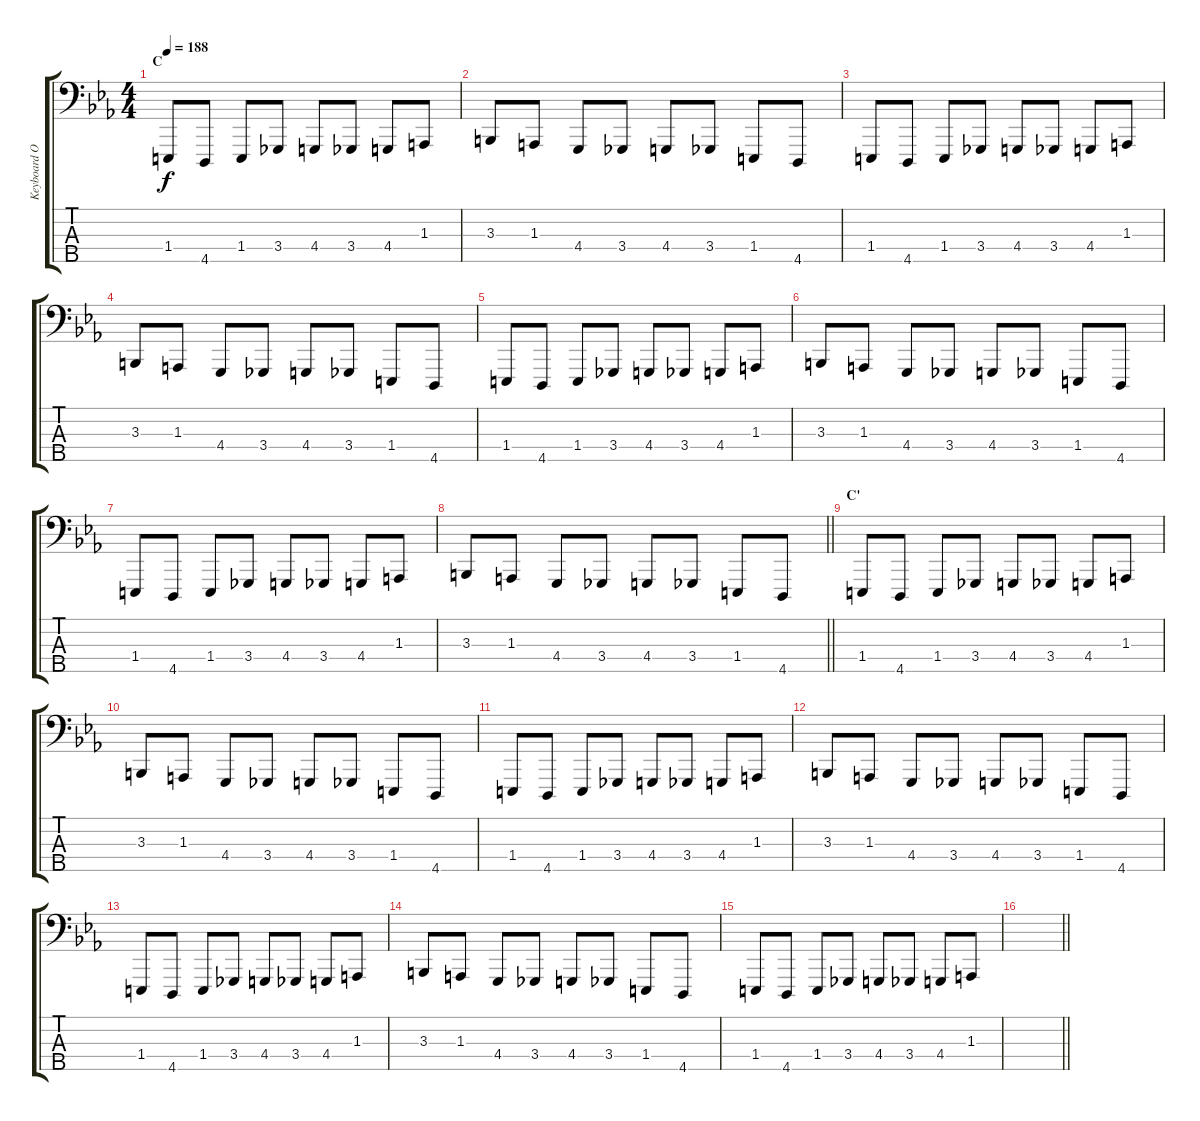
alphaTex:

\track ("Keyboard Org.2" "Keyboard O") {instrument churchorgan}
\staff {score tabs}
\tuning (Gb2 Db2 Ab1 Eb1 Bb0) {hide}
\ts (4 4)
\section ("" "C")
\tempo 188
\clef f4
\ks eb
1.4.8{dy f volume 14} 4.5.8 1.4.8 3.4.8 4.4.8 3.4.8 4.4.8 1.3.8 |
3.3.8 1.3.8 4.4.8 3.4.8 4.4.8 3.4.8 1.4.8 4.5.8 |
1.4.8 4.5.8 1.4.8 3.4.8 4.4.8 3.4.8 4.4.8 1.3.8 |
3.3.8 1.3.8 4.4.8 3.4.8 4.4.8 3.4.8 1.4.8 4.5.8 |
1.4.8 4.5.8 1.4.8 3.4.8 4.4.8 3.4.8 4.4.8 1.3.8 |
3.3.8 1.3.8 4.4.8 3.4.8 4.4.8 3.4.8 1.4.8 4.5.8 |
1.4.8 4.5.8 1.4.8 3.4.8 4.4.8 3.4.8 4.4.8 1.3.8 |
\barLineRight lightlight
3.3.8 1.3.8 4.4.8 3.4.8 4.4.8 3.4.8 1.4.8 4.5.8 |
\section ("" "C'")
1.4.8 4.5.8 1.4.8 3.4.8 4.4.8 3.4.8 4.4.8 1.3.8 |
3.3.8 1.3.8 4.4.8 3.4.8 4.4.8 3.4.8 1.4.8 4.5.8 |
1.4.8 4.5.8 1.4.8 3.4.8 4.4.8 3.4.8 4.4.8 1.3.8 |
3.3.8 1.3.8 4.4.8 3.4.8 4.4.8 3.4.8 1.4.8 4.5.8 |
1.4.8 4.5.8 1.4.8 3.4.8 4.4.8 3.4.8 4.4.8 1.3.8 |
3.3.8 1.3.8 4.4.8 3.4.8 4.4.8 3.4.8 1.4.8 4.5.8 |
1.4.8 4.5.8 1.4.8 3.4.8 4.4.8 3.4.8 4.4.8 1.3.8 |
\barLineRight lightlight
